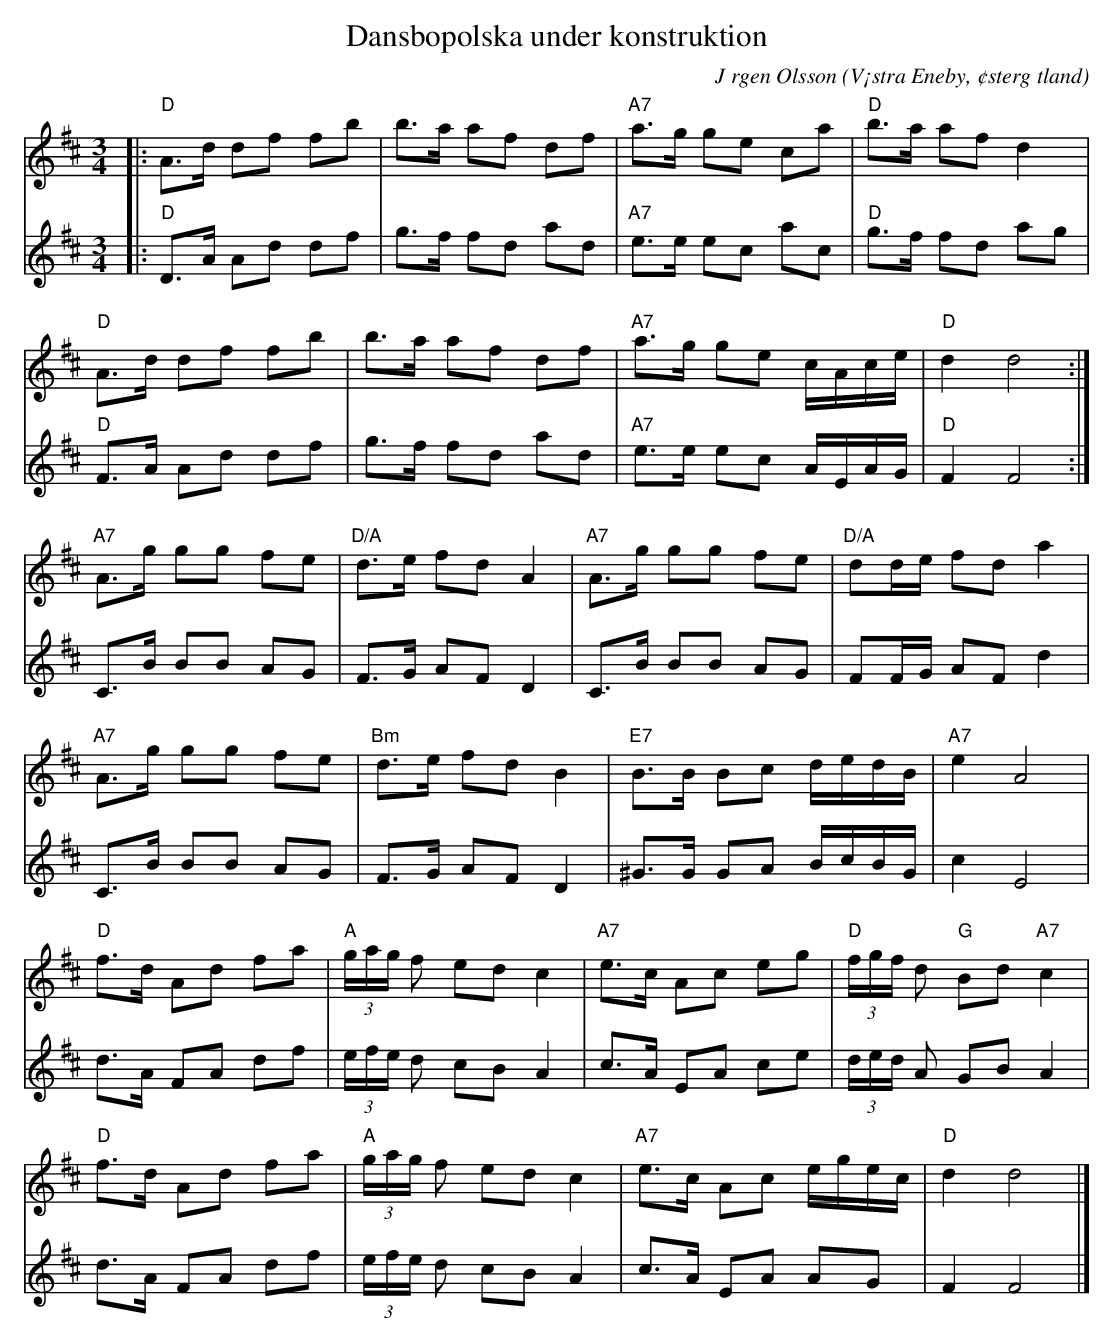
X:1
T:Dansbopolska under konstruktion
C:J rgen Olsson
O:V¡stra Eneby, ¢sterg tland
M:3/4
L:1/8
K:D
V:1
|:"D"A>d df fb|b>a af df|"A7"a>g ge ca|"D"b>a af d2|
"D"A>d df fb|b>a af df|"A7"a>g ge c/A/c/e/|"D"d2 d4:|
"A7"A>g gg fe|"D/A"d>e fd A2|"A7"A>g gg fe|"D/A" dd/e/ fd a2|
"A7"A>g gg fe|"Bm"d>e fd B2|"E7"B>B Bc d/e/d/B/|"A7" e2 A4|
"D"f>d Ad fa|"A"(3g/a/g/ f ed c2|"A7"e>c Ac eg|"D"(3f/g/f/ d "G"Bd "A7"c2|
"D"f>d Ad fa|"A"(3g/a/g/ f ed c2|"A7"e>c Ac e/g/e/c/|"D"d2 d4 |]
V:2
|:"D"D>A Ad df|g>f fd ad|"A7"e>e ec ac|"D"g>f fd ag|
"D"F>A Ad df|g>f fd ad|"A7"e>e ec A/E/A/G/|"D"F2 F4:|
C>B BB AG|F>G AF D2|C>B BB AG| FF/G/ AF d2|
C>B BB AG|F>G AF D2|^G>G GA B/c/B/G/| c2 E4|
d>A FA df|(3e/f/e/ d cB A2|c>A EA ce|(3d/e/d/ A GB A2|
d>A FA df|(3e/f/e/ d cB A2|c>A EA AG|F2 F4 |]
